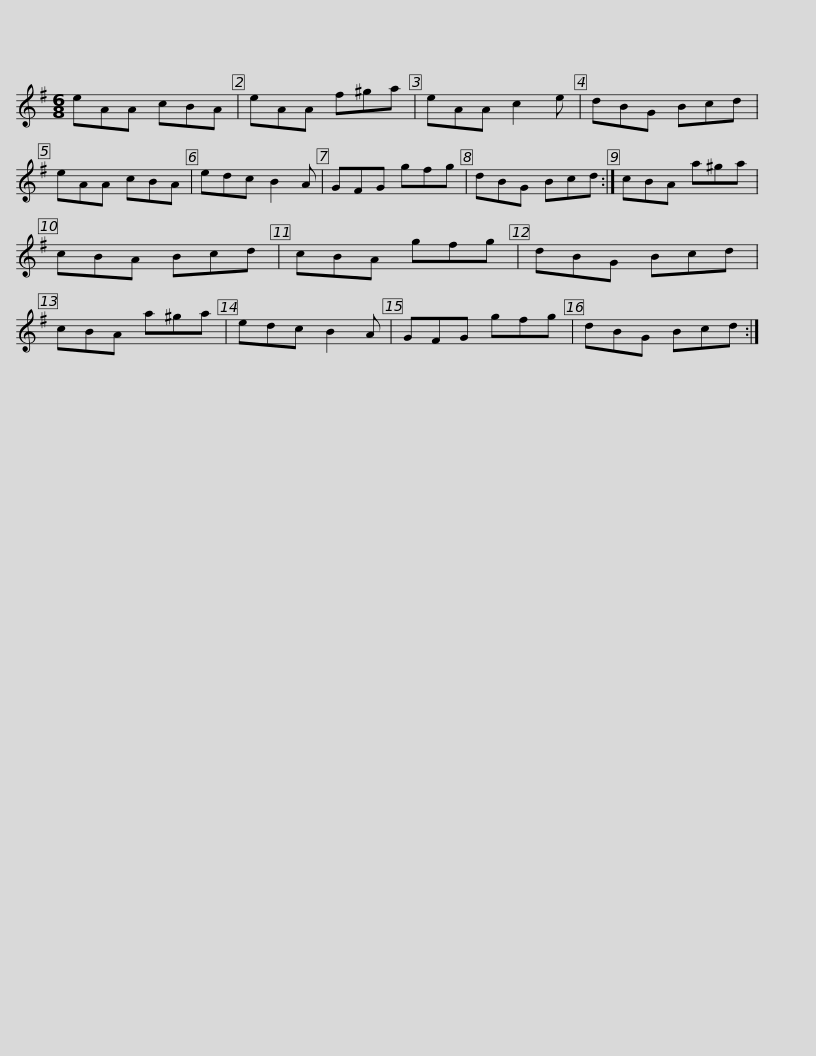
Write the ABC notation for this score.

X:1
L:1/8
M:6/8
I:linebreak $
K:G
V:1 treble
V:1
 eAA cBA | eAA f^ga | eAA c2 e | dBG Bcd |$ eAA cBA | %5
 edc B2 A | GFG gfg | dBG Bcd :|$ cBA a^ga | cBA Bcd | %10
 cBA gfg | dBG Bcd |$ cBA a^ga | edc B2 A | GFG gfg | %15
 dBG Bcd :| %16
